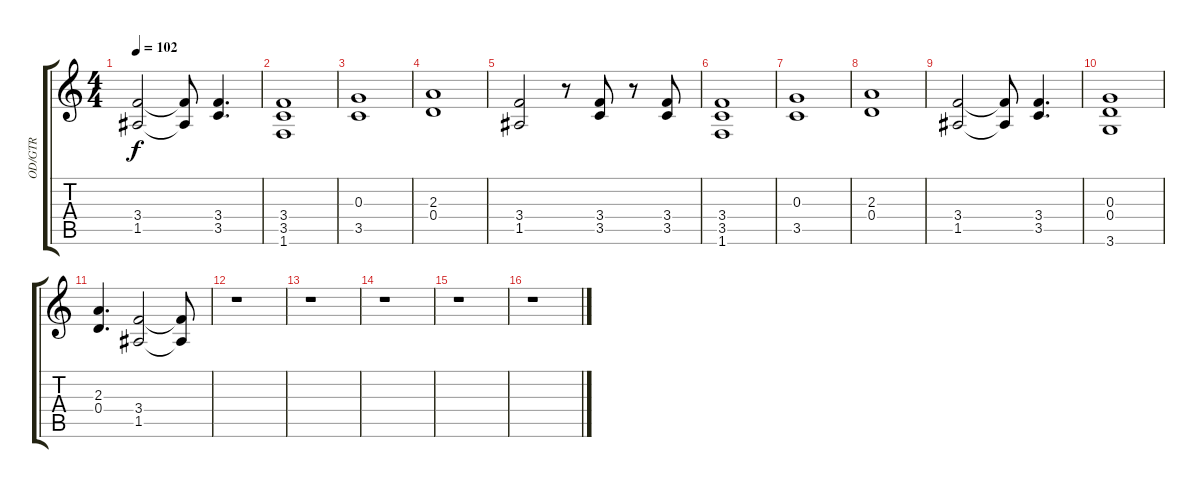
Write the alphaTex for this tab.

\track ("OD/GTR" "OD/GTR") {instrument overdrivenguitar}
\staff {score tabs}
\tuning (E4 B3 G3 D3 A2 E2) {hide}
\ts (4 4)
\tempo 102
\clef g2
\ks c
(3.4 1.5).2{dy f} (3.4{t} 1.5{t}).8 (3.4 3.5).4{d} |
(3.4 3.5 1.6).1 |
(0.3 3.5).1 |
(2.3 0.4).1 |
(3.4 1.5).2 r.8 (3.4 3.5).8 r.8 (3.4 3.5).8 |
(3.4 3.5 1.6).1 |
(0.3 3.5).1 |
(2.3 0.4).1 |
(3.4 1.5).2 (3.4{t} 1.5{t}).8 (3.4 3.5).4{d} |
(0.3 0.4 3.6).1 |
(2.3 0.4).4{d} (3.4 1.5).2 (3.4{t} 1.5{t}).8 |
r.1 |
r.1 |
r.1 |
r.1 |
r.1
